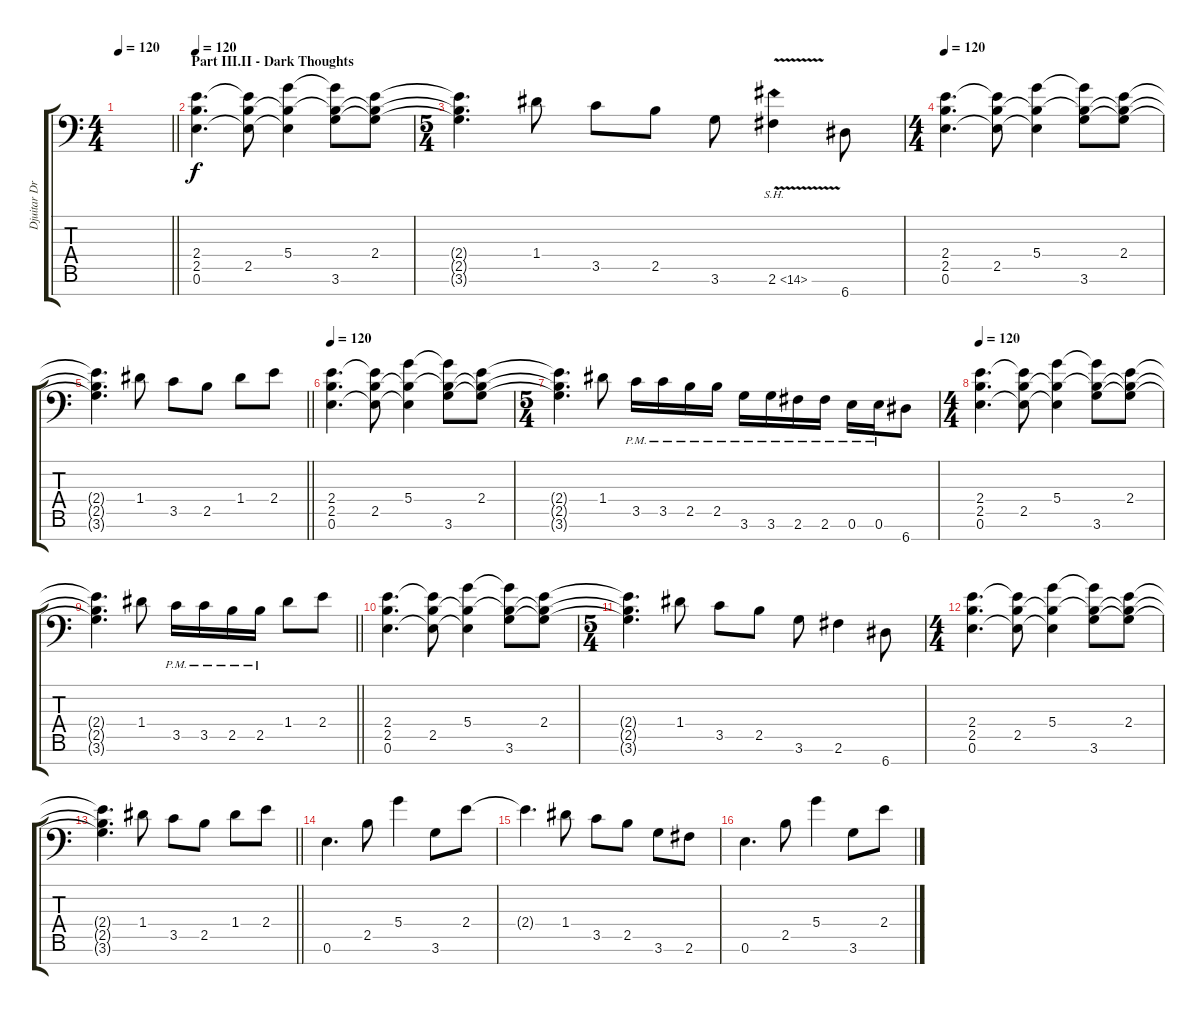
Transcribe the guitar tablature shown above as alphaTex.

\track ("Djuitar Dropped A" "Djuitar Dr") {instrument distortionguitar}
\staff {score tabs}
\tuning (E4 B3 G3 D3 A2 E2 A1) {hide}
\ts (4 4)
\tempo 120
\clef f4
\barLineRight lightlight
\ks c
|
\section ("" "Part III.II - Dark Thoughts")
\tempo 120
(2.4 2.5 0.6).4{d} (2.4{t} 2.5 0.6{t}).8 (5.4 2.5{t} 0.6{t}).4 (5.4{t} 2.5{t} 3.6).8 (2.4 2.5{t} 3.6{t}).8 |
\ts (5 4)
(2.4{t} 2.5{t} 3.6{t}).4{d} 1.4.8 3.5.8 2.5.8 3.6.8 2.6{sh 12 v}.4 6.7.8 |
\ts (4 4)
\tempo 120
(2.4 2.5 0.6).4{d} (2.4{t} 2.5 0.6{t}).8 (5.4 2.5{t} 0.6{t}).4 (5.4{t} 2.5{t} 3.6).8 (2.4 2.5{t} 3.6{t}).8 |
\barLineRight lightlight
(2.4{t} 2.5{t} 3.6{t}).4{d} 1.4.8 3.5.8 2.5.8 1.4.8 2.4.8 |
\tempo 120
(2.4 2.5 0.6).4{d} (2.4{t} 2.5 0.6{t}).8 (5.4 2.5{t} 0.6{t}).4 (5.4{t} 2.5{t} 3.6).8 (2.4 2.5{t} 3.6{t}).8 |
\ts (5 4)
(2.4{t} 2.5{t} 3.6{t}).4{d} 1.4.8 3.5{pm}.16 3.5{pm}.16 2.5{pm}.16 2.5{pm}.16 3.6{pm}.16 3.6{pm}.16 2.6{pm}.16 2.6{pm}.16 0.6{pm}.16 0.6{pm}.16 6.7.8 |
\ts (4 4)
\tempo 120
(2.4 2.5 0.6).4{d} (2.4{t} 2.5 0.6{t}).8 (5.4 2.5{t} 0.6{t}).4 (5.4{t} 2.5{t} 3.6).8 (2.4 2.5{t} 3.6{t}).8 |
\barLineRight lightlight
(2.4{t} 2.5{t} 3.6{t}).4{d} 1.4.8 3.5{pm}.16 3.5{pm}.16 2.5{pm}.16 2.5{pm}.16 1.4.8 2.4.8 |
\section ("" "")
(2.4 2.5 0.6).4{d} (2.4{t} 2.5 0.6{t}).8 (5.4 2.5{t} 0.6{t}).4 (5.4{t} 2.5{t} 3.6).8 (2.4 2.5{t} 3.6{t}).8 |
\ts (5 4)
(2.4{t} 2.5{t} 3.6{t}).4{d} 1.4.8 3.5.8 2.5.8 3.6.8 2.6.4 6.7.8 |
\ts (4 4)
(2.4 2.5 0.6).4{d} (2.4{t} 2.5 0.6{t}).8 (5.4 2.5{t} 0.6{t}).4 (5.4{t} 2.5{t} 3.6).8 (2.4 2.5{t} 3.6{t}).8 |
\barLineRight lightlight
(2.4{t} 2.5{t} 3.6{t}).4{d} 1.4.8 3.5.8 2.5.8 1.4.8 2.4.8 |
0.6.4{d} 2.5.8 5.4.4 3.6.8 2.4.8 |
2.4{t}.4{d} 1.4.8 3.5.8 2.5.8 3.6.8 2.6.8 |
0.6.4{d} 2.5.8 5.4.4 3.6.8 2.4.8
